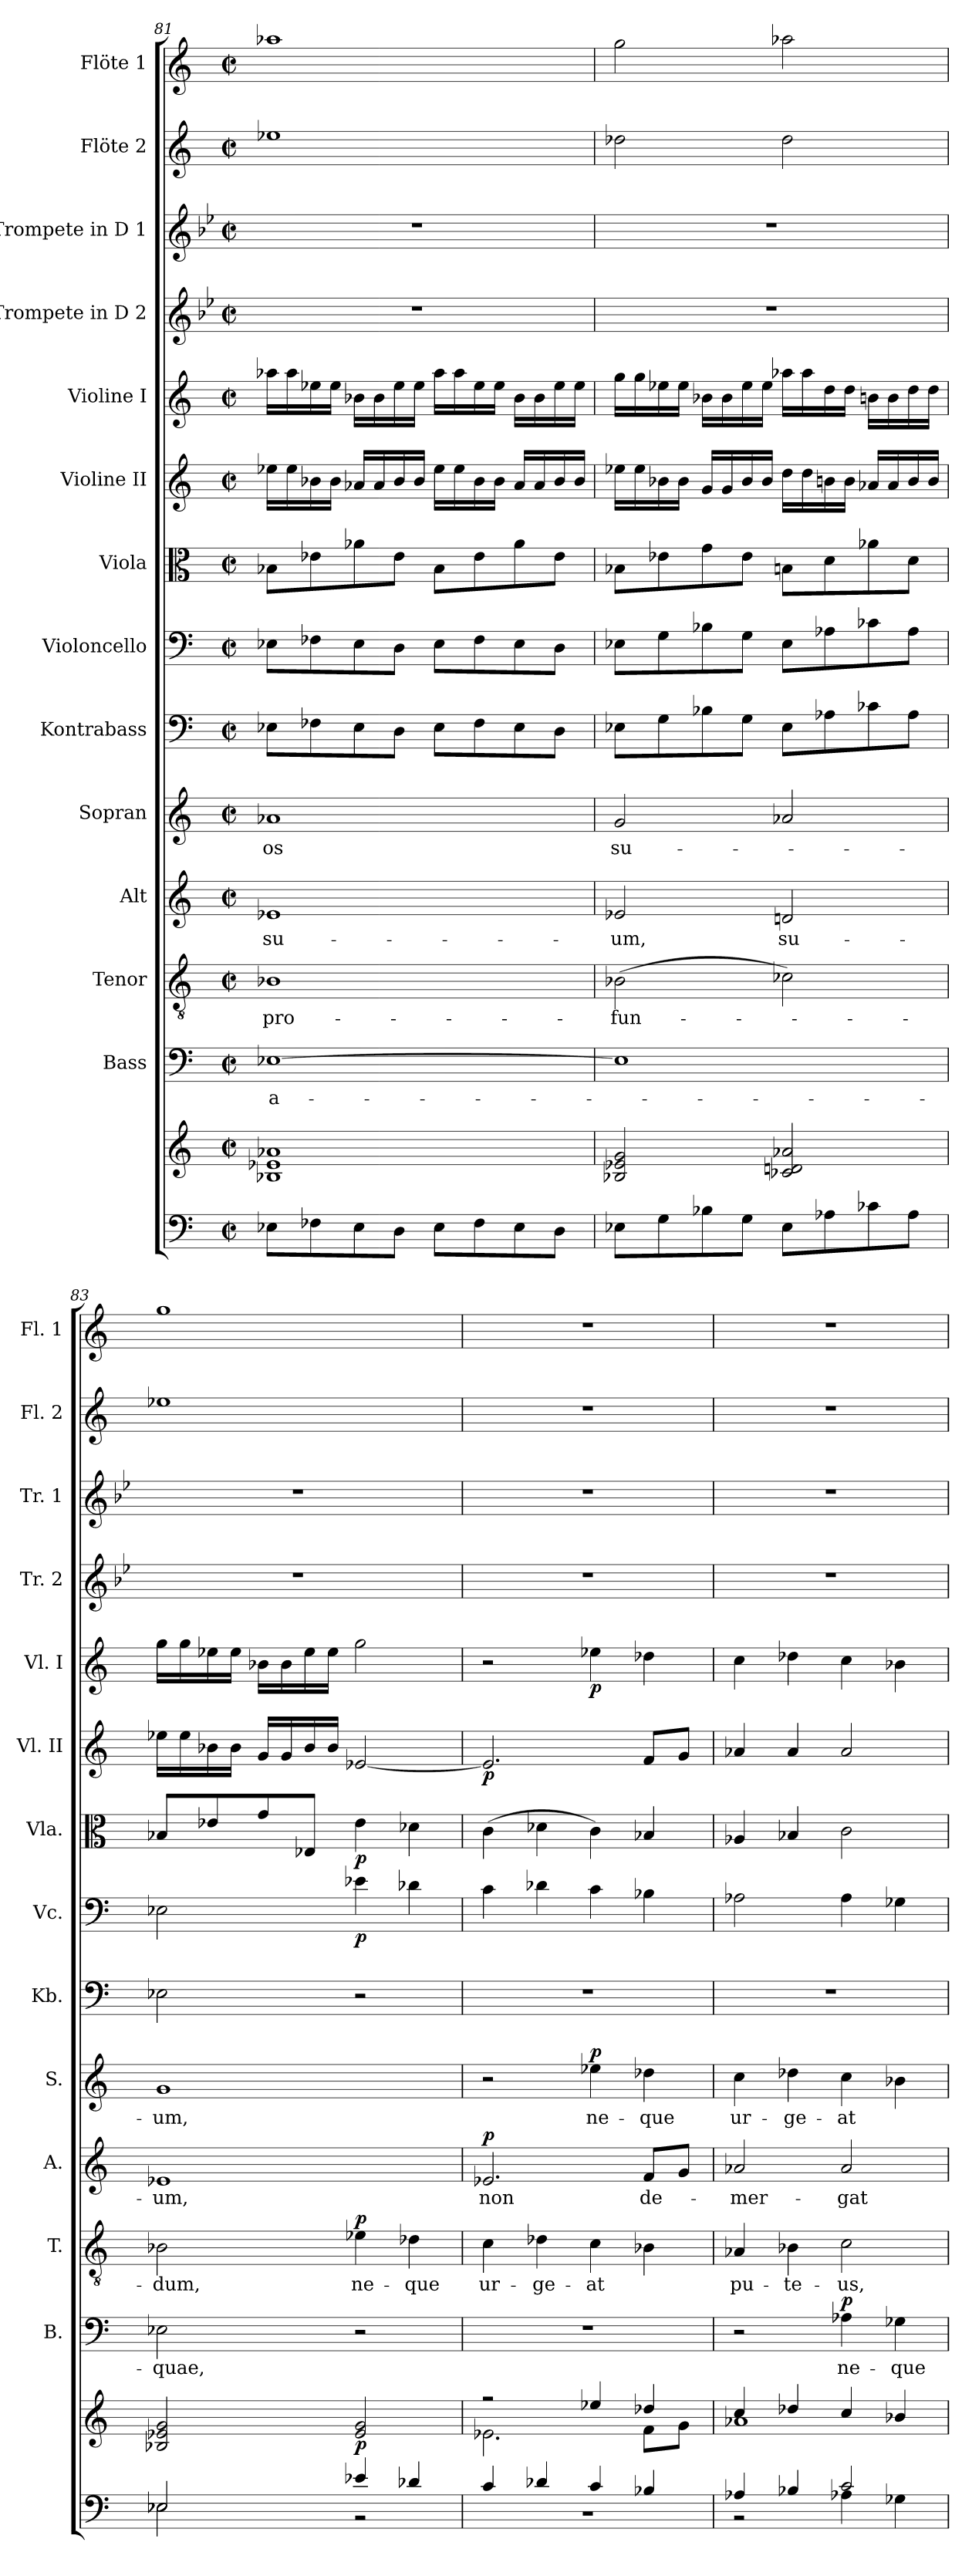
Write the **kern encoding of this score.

**kern	**kern	**dynam	**kern	**text	**dynam	**kern	**text	**dynam	**kern	**text	**dynam	**kern	**text	**dynam	**kern	**kern	**dynam	**kern	**dynam	**kern	**dynam	**kern	**dynam	**kern	**kern	**kern	**kern
*part14	*part14	*part14	*part13	*part13	*part13	*part12	*part12	*part12	*part11	*part11	*part11	*part10	*part10	*part10	*part9	*part8	*part8	*part7	*part7	*part6	*part6	*part5	*part5	*part4	*part3	*part2	*part1
*staff15	*staff14	*staff14/15	*staff13	*staff13	*staff13	*staff12	*staff12	*staff12	*staff11	*staff11	*staff11	*staff10	*staff10	*staff10	*staff9	*staff8	*staff8	*staff7	*staff7	*staff6	*staff6	*staff5	*staff5	*staff4	*staff3	*staff2	*staff1
*	*	*	*I"Bass	*	*	*I"Tenor	*	*	*I"Alt	*	*	*I"Sopran	*	*	*I"Kontrabass	*I"Violoncello	*	*I"Viola	*	*I"Violine II	*	*I"Violine I	*	*I"Trompete in D 2	*I"Trompete in D 1	*I"Flöte 2	*I"Flöte 1
*	*	*	*I'B.	*	*	*I'T.	*	*	*I'A.	*	*	*I'S.	*	*	*I'Kb.	*I'Vc.	*	*I'Vla.	*	*I'Vl. II	*	*I'Vl. I	*	*I'Tr. 2	*I'Tr. 1	*I'Fl. 2	*I'Fl. 1
!!LO:PB:g=z
*clefF4	*clefG2	*	*clefF4	*	*	*clefGv2	*	*	*clefG2	*	*	*clefG2	*	*	*clefF4	*clefF4	*	*clefC3	*	*clefG2	*	*clefG2	*	*clefG2	*clefG2	*clefG2	*clefG2
*	*	*	*	*	*	*	*	*	*	*	*	*	*	*	*ITrd7c12	*	*	*	*	*	*	*	*	*ITrd-1c-2	*ITrd-1c-2	*	*
*k[]	*k[]	*	*k[]	*	*	*k[]	*	*	*k[]	*	*	*k[]	*	*	*k[]	*k[]	*	*k[]	*	*k[]	*	*k[]	*	*k[]	*k[]	*k[]	*k[]
*C:	*C:	*	*C:	*	*	*C:	*	*	*C:	*	*	*C:	*	*	*C:	*C:	*	*C:	*	*C:	*	*C:	*	*C:	*C:	*C:	*C:
*M2/2	*M2/2	*	*M2/2	*	*	*M2/2	*	*	*M2/2	*	*	*M2/2	*	*	*M2/2	*M2/2	*	*M2/2	*	*M2/2	*	*M2/2	*	*M2/2	*M2/2	*M2/2	*M2/2
*met(c|)	*met(c|)	*	*met(c|)	*	*	*met(c|)	*	*	*met(c|)	*	*	*met(c|)	*	*	*met(c|)	*met(c|)	*	*met(c|)	*	*met(c|)	*	*met(c|)	*	*met(c|)	*met(c|)	*met(c|)	*met(c|)
=81	=81	=81	=81	=81	=81	=81	=81	=81	=81	=81	=81	=81	=81	=81	=81	=81	=81	=81	=81	=81	=81	=81	=81	=81	=81	=81	=81
!	!	!	!	!LO:LY:b	!	!	!LO:LY:b	!	!	!LO:LY:b	!	!	!LO:LY:b	!	!	!	!	!	!	!	!	!	!	!	!	!	!
8E-X\L	1B-X 1e-X 1a-X	.	[1E-X	a-	.	1B-X	pro-	.	1e-X	su-	.	1a-X	os	.	8EE-X\L	8E-X\L	.	8B-X\L	.	16ee-X\LL	.	16aa-X\LL	.	1r	1r	1ee-X	1aa-X
.	.	.	.	.	.	.	.	.	.	.	.	.	.	.	.	.	.	.	.	16ee-\	.	16aa-\	.	.	.	.	.
8F-X\	.	.	.	.	.	.	.	.	.	.	.	.	.	.	8FF-X\	8F-X\	.	8e-X\	.	16b-X\	.	16ee-X\	.	.	.	.	.
.	.	.	.	.	.	.	.	.	.	.	.	.	.	.	.	.	.	.	.	16b-\JJ	.	16ee-\JJ	.	.	.	.	.
8E-\	.	.	.	.	.	.	.	.	.	.	.	.	.	.	8EE-\	8E-\	.	8a-X\	.	16a-X/LL	.	16b-X\LL	.	.	.	.	.
.	.	.	.	.	.	.	.	.	.	.	.	.	.	.	.	.	.	.	.	16a-/	.	16b-\	.	.	.	.	.
8D\J	.	.	.	.	.	.	.	.	.	.	.	.	.	.	8DD\J	8D\J	.	8e-\J	.	16b-/	.	16ee-\	.	.	.	.	.
.	.	.	.	.	.	.	.	.	.	.	.	.	.	.	.	.	.	.	.	16b-/JJ	.	16ee-\JJ	.	.	.	.	.
8E-\L	.	.	.	.	.	.	.	.	.	.	.	.	.	.	8EE-\L	8E-\L	.	8B-\L	.	16ee-\LL	.	16aa-\LL	.	.	.	.	.
.	.	.	.	.	.	.	.	.	.	.	.	.	.	.	.	.	.	.	.	16ee-\	.	16aa-\	.	.	.	.	.
8F-\	.	.	.	.	.	.	.	.	.	.	.	.	.	.	8FF-\	8F-\	.	8e-\	.	16b-\	.	16ee-\	.	.	.	.	.
.	.	.	.	.	.	.	.	.	.	.	.	.	.	.	.	.	.	.	.	16b-\JJ	.	16ee-\JJ	.	.	.	.	.
8E-\	.	.	.	.	.	.	.	.	.	.	.	.	.	.	8EE-\	8E-\	.	8a-\	.	16a-/LL	.	16b-\LL	.	.	.	.	.
.	.	.	.	.	.	.	.	.	.	.	.	.	.	.	.	.	.	.	.	16a-/	.	16b-\	.	.	.	.	.
8D\J	.	.	.	.	.	.	.	.	.	.	.	.	.	.	8DD\J	8D\J	.	8e-\J	.	16b-/	.	16ee-\	.	.	.	.	.
.	.	.	.	.	.	.	.	.	.	.	.	.	.	.	.	.	.	.	.	16b-/JJ	.	16ee-\JJ	.	.	.	.	.
=82	=82	=82	=82	=82	=82	=82	=82	=82	=82	=82	=82	=82	=82	=82	=82	=82	=82	=82	=82	=82	=82	=82	=82	=82	=82	=82	=82
!	!	!	!	!	!	!	!LO:LY:b	!	!	!LO:LY:b	!	!	!LO:LY:b	!	!	!	!	!	!	!	!	!	!	!	!	!	!
8E-X\L	2B-X/ 2e-X/ 2g/	.	1E-]	.	.	(>2B-X\	-fun-	.	2e-X/	-um,	.	2g/	su-	.	8EE-X\L	8E-X\L	.	8B-X\L	.	16ee-X\LL	.	16gg\LL	.	1r	1r	2dd-X\	2gg\
.	.	.	.	.	.	.	.	.	.	.	.	.	.	.	.	.	.	.	.	16ee-\	.	16gg\	.	.	.	.	.
8G\	.	.	.	.	.	.	.	.	.	.	.	.	.	.	8GG\	8G\	.	8e-X\	.	16b-X\	.	16ee-X\	.	.	.	.	.
.	.	.	.	.	.	.	.	.	.	.	.	.	.	.	.	.	.	.	.	16b-\JJ	.	16ee-\JJ	.	.	.	.	.
8B-X\	.	.	.	.	.	.	.	.	.	.	.	.	.	.	8BB-X\	8B-X\	.	8g\	.	16g/LL	.	16b-X\LL	.	.	.	.	.
.	.	.	.	.	.	.	.	.	.	.	.	.	.	.	.	.	.	.	.	16g/	.	16b-\	.	.	.	.	.
8G\J	.	.	.	.	.	.	.	.	.	.	.	.	.	.	8GG\J	8G\J	.	8e-\J	.	16b-/	.	16ee-\	.	.	.	.	.
.	.	.	.	.	.	.	.	.	.	.	.	.	.	.	.	.	.	.	.	16b-/JJ	.	16ee-\JJ	.	.	.	.	.
!	!	!	!	!	!	!	!	!	!	!LO:LY:b	!	!	!	!	!	!	!	!	!	!	!	!	!	!	!	!	!
8E-\L	2c-X/ 2dn/ 2a-X/	.	.	.	.	2c-X\)	.	.	2dn/	su-	.	2a-X/	.	.	8EE-\L	8E-\L	.	8Bn\L	.	16dd\LL	.	16aa-X\LL	.	.	.	2dd-\	2aa-X\
.	.	.	.	.	.	.	.	.	.	.	.	.	.	.	.	.	.	.	.	16dd\	.	16aa-\	.	.	.	.	.
8A-X\	.	.	.	.	.	.	.	.	.	.	.	.	.	.	8AA-X\	8A-X\	.	8d\	.	16bn\	.	16dd\	.	.	.	.	.
.	.	.	.	.	.	.	.	.	.	.	.	.	.	.	.	.	.	.	.	16b\JJ	.	16dd\JJ	.	.	.	.	.
8c-X\	.	.	.	.	.	.	.	.	.	.	.	.	.	.	8C-X\	8c-X\	.	8a-X\	.	16a-X/LL	.	16bn\LL	.	.	.	.	.
.	.	.	.	.	.	.	.	.	.	.	.	.	.	.	.	.	.	.	.	16a-/	.	16b\	.	.	.	.	.
8A-\J	.	.	.	.	.	.	.	.	.	.	.	.	.	.	8AA-\J	8A-\J	.	8d\J	.	16b/	.	16dd\	.	.	.	.	.
.	.	.	.	.	.	.	.	.	.	.	.	.	.	.	.	.	.	.	.	16b/JJ	.	16dd\JJ	.	.	.	.	.
=83	=83	=83	=83	=83	=83	=83	=83	=83	=83	=83	=83	=83	=83	=83	=83	=83	=83	=83	=83	=83	=83	=83	=83	=83	=83	=83	=83
*^	*	*	*	*	*	*	*	*	*	*	*	*	*	*	*	*	*	*	*	*	*	*	*	*	*	*	*
!	!	!	!	!	!LO:LY:b	!	!	!LO:LY:b	!	!	!LO:LY:b	!	!	!LO:LY:b	!	!	!	!	!	!	!	!	!	!	!	!	!	!
2E-X/	2E-\	2B-X/ 2e-X/ 2g/	.	2E-X\	-quae,	.	2B-X\	-dum,	.	1e-X	-um,	.	1g	-um,	.	2EE-X\	2E-X\	.	8B-X/L	.	16ee-X\LL	.	16gg\LL	.	1r	1r	1ee-X	1gg
.	.	.	.	.	.	.	.	.	.	.	.	.	.	.	.	.	.	.	.	.	16ee-\	.	16gg\	.	.	.	.	.
.	.	.	.	.	.	.	.	.	.	.	.	.	.	.	.	.	.	.	8e-X/	.	16b-X\	.	16ee-X\	.	.	.	.	.
.	.	.	.	.	.	.	.	.	.	.	.	.	.	.	.	.	.	.	.	.	16b-\JJ	.	16ee-\JJ	.	.	.	.	.
.	.	.	.	.	.	.	.	.	.	.	.	.	.	.	.	.	.	.	8g/	.	16g/LL	.	16b-X\LL	.	.	.	.	.
.	.	.	.	.	.	.	.	.	.	.	.	.	.	.	.	.	.	.	.	.	16g/	.	16b-\	.	.	.	.	.
.	.	.	.	.	.	.	.	.	.	.	.	.	.	.	.	.	.	.	8E-X/J	.	16b-/	.	16ee-\	.	.	.	.	.
.	.	.	.	.	.	.	.	.	.	.	.	.	.	.	.	.	.	.	.	.	16b-/JJ	.	16ee-\JJ	.	.	.	.	.
!	!	!	!LO:DY:b	!	!	!	!	!LO:LY:b	!LO:DY:a	!	!	!	!	!	!	!	!	!LO:DY:b	!	!LO:DY:b	!	!	!	!	!	!	!	!
4e-X/	2r	2e-/ 2g/	p	2r	.	.	4e-X\	ne-	p	.	.	.	.	.	.	2r	4e-X\	p	4e-\	p	[2e-X/	.	2gg\	.	.	.	.	.
!	!	!	!	!	!	!	!	!LO:LY:b	!	!	!	!	!	!	!	!	!	!	!	!	!	!	!	!	!	!	!	!
4d-X/	.	.	.	.	.	.	4d-X\	-que	.	.	.	.	.	.	.	.	4d-X\	.	4d-X\	.	.	.	.	.	.	.	.	.
=84	=84	=84	=84	=84	=84	=84	=84	=84	=84	=84	=84	=84	=84	=84	=84	=84	=84	=84	=84	=84	=84	=84	=84	=84	=84	=84	=84	=84
*	*	*^	*	*	*	*	*	*	*	*	*	*	*	*	*	*	*	*	*	*	*	*	*	*	*	*	*	*
!	!	!	!	!	!	!	!	!	!LO:LY:b	!	!	!LO:LY:b	!LO:DY:a	!	!	!	!	!	!	!	!	!	!LO:DY:b	!	!	!	!	!	!
4c/	1r	2r	2.e-X\	.	1r	.	.	4c\	ur-	.	2.e-X/	non	p	2r	.	.	1r	4c\	.	(>4c\	.	2.e-/]	p	2r	.	1r	1r	1r	1r
!	!	!	!	!	!	!	!	!	!LO:LY:b	!	!	!	!	!	!	!	!	!	!	!	!	!	!	!	!	!	!	!	!
4d-X/	.	.	.	.	.	.	.	4d-X\	-ge-	.	.	.	.	.	.	.	.	4d-X\	.	4d-X\	.	.	.	.	.	.	.	.	.
!	!	!	!	!	!	!	!	!	!LO:LY:b	!	!	!	!	!	!LO:LY:b	!LO:DY:a	!	!	!	!	!	!	!	!	!LO:DY:b	!	!	!	!
4c/	.	4ee-X/	.	.	.	.	.	4c\	-at	.	.	.	.	4ee-X\	ne-	p	.	4c\	.	4c\)	.	.	.	4ee-X\	p	.	.	.	.
!	!	!	!	!	!	!	!	!	!	!	!	!LO:LY:b	!	!	!LO:LY:b	!	!	!	!	!	!	!	!	!	!	!	!	!	!
4B-X/	.	4dd-X/	8f\L	.	.	.	.	4B-X\	.	.	8f/L	de-	.	4dd-X\	-que	.	.	4B-X\	.	4B-X/	.	8f/L	.	4dd-X\	.	.	.	.	.
.	.	.	8g\J	.	.	.	.	.	.	.	8g/J	.	.	.	.	.	.	.	.	.	.	8g/J	.	.	.	.	.	.	.
=85	=85	=85	=85	=85	=85	=85	=85	=85	=85	=85	=85	=85	=85	=85	=85	=85	=85	=85	=85	=85	=85	=85	=85	=85	=85	=85	=85	=85	=85
!	!	!	!	!	!	!	!	!	!LO:LY:b	!	!	!LO:LY:b	!	!	!LO:LY:b	!	!	!	!	!	!	!	!	!	!	!	!	!	!
4A-X/	2r	4cc/	1a-X	.	2r	.	.	4A-X/	pu-	.	2a-X/	-mer-	.	4cc\	ur-	.	1r	2A-X\	.	4A-X/	.	4a-X/	.	4cc\	.	1r	1r	1r	1r
!	!	!	!	!	!	!	!	!	!LO:LY:b	!	!	!	!	!	!LO:LY:b	!	!	!	!	!	!	!	!	!	!	!	!	!	!
4B-X/	.	4dd-X/	.	.	.	.	.	4B-X\	-te-	.	.	.	.	4dd-X\	-ge-	.	.	.	.	4B-X/	.	4a-/	.	4dd-X\	.	.	.	.	.
!	!	!	!	!	!	!LO:LY:b	!LO:DY:a	!	!LO:LY:b	!	!	!LO:LY:b	!	!	!LO:LY:b	!	!	!	!	!	!	!	!	!	!	!	!	!	!
2c/	4A-X\	4cc/	.	.	4A-X\	ne-	p	2c\	-us,	.	2a-/	-gat	.	4cc\	-at	.	.	4A-\	.	2c\	.	2a-/	.	4cc\	.	.	.	.	.
!	!	!	!	!	!	!LO:LY:b	!	!	!	!	!	!	!	!	!	!	!	!	!	!	!	!	!	!	!	!	!	!	!
.	4G-X\	4b-X/	.	.	4G-X\	-que	.	.	.	.	.	.	.	4b-X\	.	.	.	4G-X\	.	.	.	.	.	4b-X\	.	.	.	.	.
*v	*v	*	*	*	*	*	*	*	*	*	*	*	*	*	*	*	*	*	*	*	*	*	*	*	*	*	*	*	*
*	*v	*v	*	*	*	*	*	*	*	*	*	*	*	*	*	*	*	*	*	*	*	*	*	*	*	*	*	*
=	=	=	=	=	=	=	=	=	=	=	=	=	=	=	=	=	=	=	=	=	=	=	=	=	=	=	=
*-	*-	*-	*-	*-	*-	*-	*-	*-	*-	*-	*-	*-	*-	*-	*-	*-	*-	*-	*-	*-	*-	*-	*-	*-	*-	*-	*-
